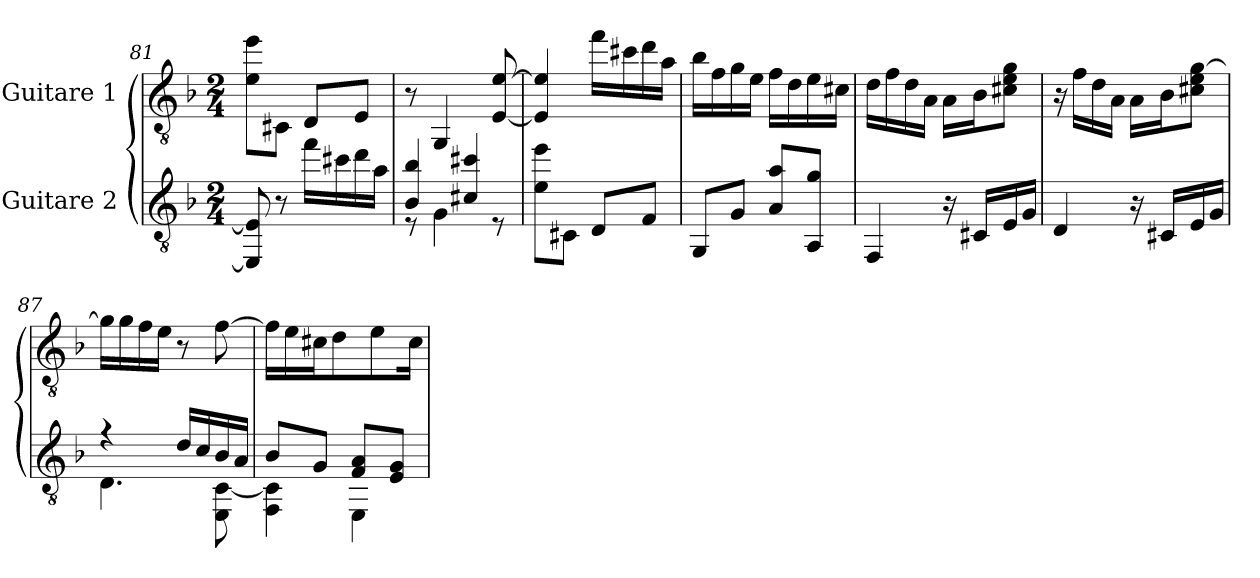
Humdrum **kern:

**kern	**kern
*part2	*part1
*staff2	*staff1
*I"Guitare 2	*I"Guitare 1
*clefGv2	*clefGv2
*k[b-]	*k[b-]
*M2/4	*M2/4
=81	=81
8EE/] 8E/]	8e\ 8ee\L
8r	8C#X\J
16ff\LL	8D/L
16cc#X\	.
16dd\	8E/J
16a\JJ	.
=82	=82
*^	*
4B-/ 4b-/	8r	8r
.	4G\	4GG/
4c#X/ 4cc#X/	.	.
.	8r	[8E/ [8e/
*v	*v	*
=83	=83
8e\ 8ee\L	4E/] 4e/]
8C#X\J	.
8D/L	16ff\LL
.	16cc#X\
8F/J	16dd\
.	16a\JJ
=84	=84
8GG/L	16b-\LL
.	16f\
8G/J	16g\
.	16e\JJ
8A/ 8a/L	16f\LL
.	16d\
8AA/ 8g/J	16e\
.	16c#X\JJ
!!LO:LB:g=z
=85	=85
4FF/	16d\LL
.	16f\
.	16d\
.	16A\JJ
16r	16A\LL
16C#X/LL	16B-\J
16E/	8c#X\ 8e\ 8g\J
16G/JJ	.
=86	=86
4D/	16r
.	16f\LL
.	16d\
.	16A\JJ
16r	16A\LL
16C#X/LL	16B-\J
16E/	8c#X\ 8e\ [8g\J
16G/JJ	.
=87	=87
*^	*
4r	4.D\	16g\LL]
.	.	16g\
.	.	16f\
.	.	16e\JJ
16d/LL	.	8r
16c/	.	.
16B-/	8EE\ [8C\	[8f\
16A/JJ	.	.
=88	=88	=88
8B-/L	4FF\ 4C\]	16f\LL]
.	.	16e\
8G/J	.	16c#X\J
.	.	8d\
8F/ 8A/L	4EE\	.
.	.	8e\
8E/ 8G/J	.	.
.	.	16c#\Jk
*v	*v	*
=	=
*-	*-
